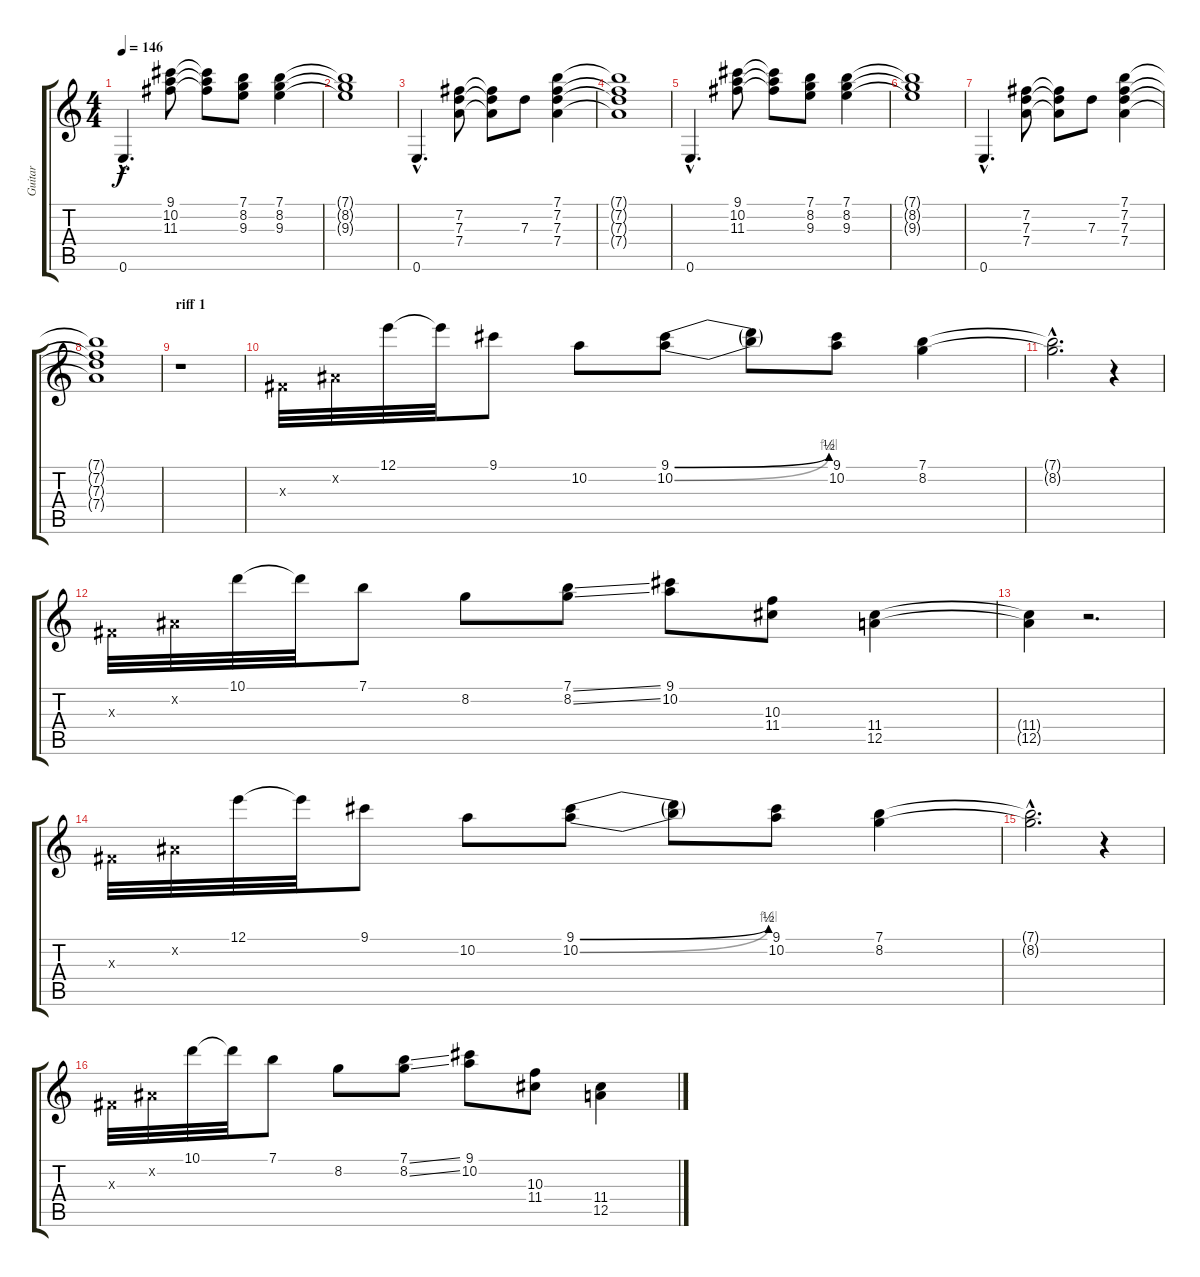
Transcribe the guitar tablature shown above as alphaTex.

\track ("Guitar" "Guitar") {instrument distortionguitar}
\staff {score tabs}
\tuning (E4 B3 G3 D3 A2 E2) {hide}
\ts (4 4)
\tempo 146
\clef g2
\ks c
0.6{hac}.4{d dy f} (9.1 10.2 11.3).8 (9.1{t} 10.2{t} 11.3{t}).8 (7.1 8.2 9.3).8 (7.1 8.2 9.3).4 |
(7.1{t} 8.2{t} 9.3{t}).1 |
0.6{hac}.4{d} (7.2 7.3 7.4).8 (7.2{t} 7.3{t} 7.4{t}).8 7.3.8 (7.1 7.2 7.3 7.4).4 |
(7.1{t} 7.2{t} 7.3{t} 7.4{t}).1 |
0.6{hac}.4{d} (9.1 10.2 11.3).8 (9.1{t} 10.2{t} 11.3{t}).8 (7.1 8.2 9.3).8 (7.1 8.2 9.3).4 |
(7.1{t} 8.2{t} 9.3{t}).1 |
0.6{hac}.4{d} (7.2 7.3 7.4).8 (7.2{t} 7.3{t} 7.4{t}).8 7.3.8 (7.1 7.2 7.3 7.4).4 |
(7.1{t} 7.2{t} 7.3{t} 7.4{t}).1 |
\section ("" "riff 1")
r.1{instrument distortionguitar} |
-1.3{x}.32 -1.2{x}.32 12.1.32 12.1{t}.32 9.1.8 10.2.8 (9.1{be (bend 0 0 60 2)} 10.2{be (bend 0 0 60 4)}).8 (9.1{t} 10.2{t}).8 (9.1 10.2).8 (7.1 8.2).4 |
(7.1{hac t} 8.2{hac t}).2{d} r.4 |
-1.3{x}.32 -1.2{x}.32 10.1.32 10.1{t}.32 7.1.8 8.2.8 (7.1{ss} 8.2{ss}).8 (9.1 10.2).8 (10.3 11.4).8 (11.4 12.5).4 |
(11.4{t} 12.5{t}).4 r.2{d} |
-1.3{x}.32 -1.2{x}.32 12.1.32 12.1{t}.32 9.1.8 10.2.8 (9.1{be (bend 0 0 60 2)} 10.2{be (bend 0 0 60 4)}).8 (9.1{t} 10.2{t}).8 (9.1 10.2).8 (7.1 8.2).4 |
(7.1{hac t} 8.2{hac t}).2{d} r.4 |
-1.3{x}.32 -1.2{x}.32 10.1.32 10.1{t}.32 7.1.8 8.2.8 (7.1{ss} 8.2{ss}).8 (9.1 10.2).8 (10.3 11.4).8 (11.4 12.5).4
